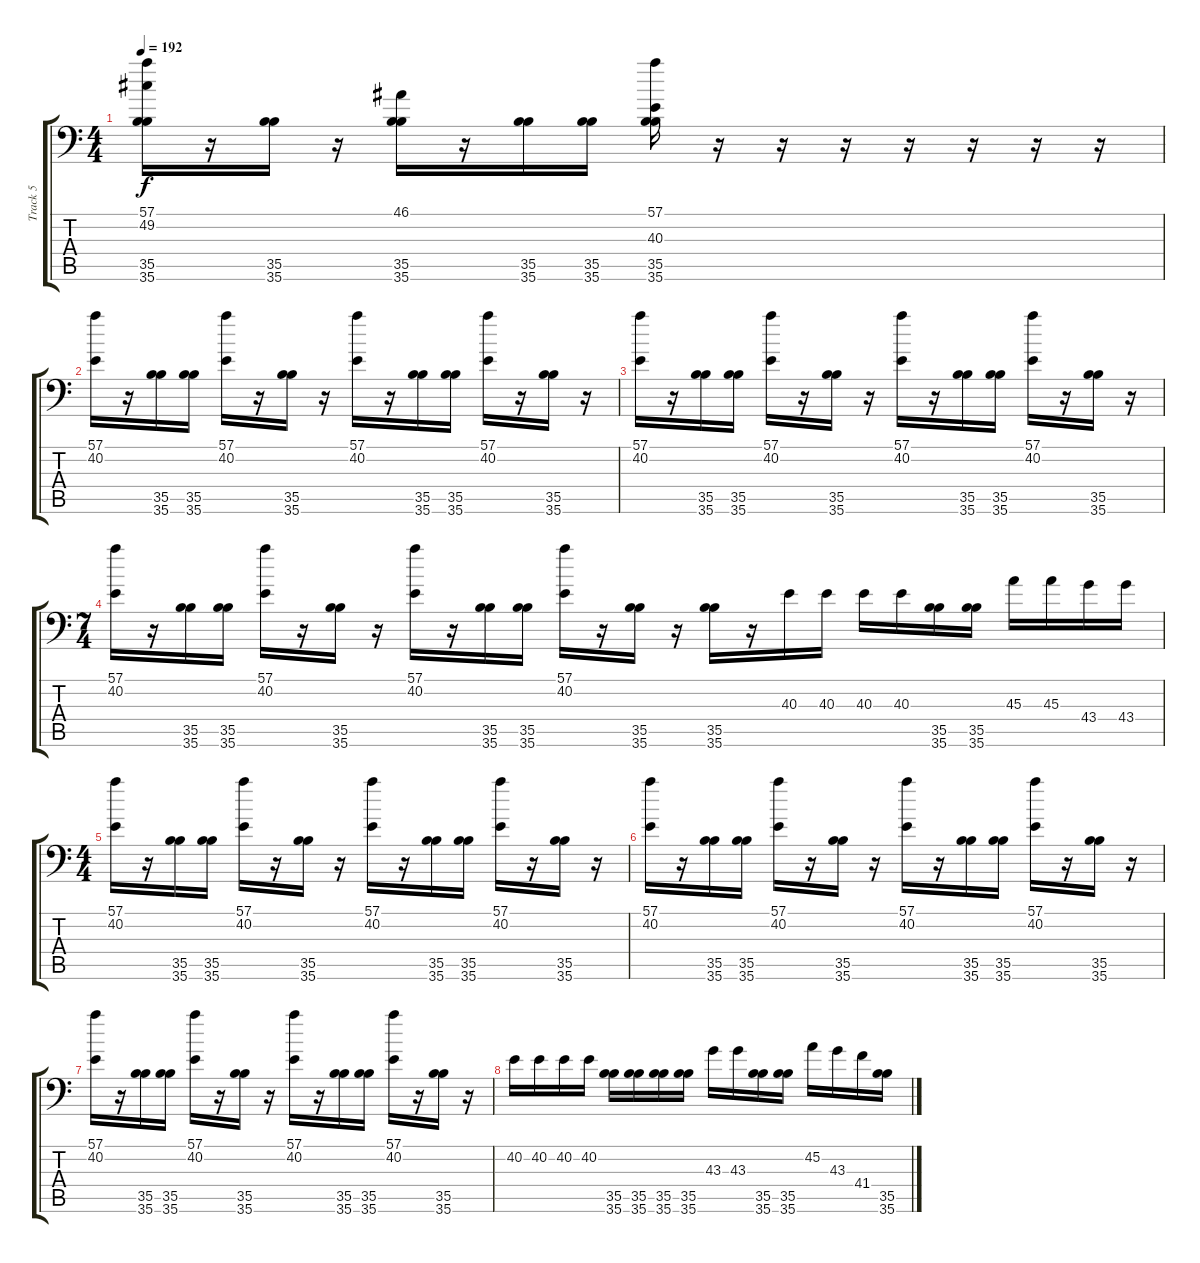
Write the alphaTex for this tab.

\track ("Track 5" "Track 5") {instrument acousticgrandpiano}
\staff {score tabs}
\tuning (C-1 C-1 C-1 C-1 C-1 C-1) {hide}
\ts (4 4)
\tempo 192
\clef f4
\ks c
(57.1 49.2 35.5 35.6).16{dy f} r.16 (35.5 35.6).16 r.16 (46.1 35.5 35.6).16 r.16 (35.5 35.6).16 (35.5 35.6).16 (57.1 40.3 35.5 35.6).16 r.16 r.16 r.16 r.16 r.16 r.16 r.16 |
(57.1 40.2).16 r.16 (35.5 35.6).16 (35.5 35.6).16 (57.1 40.2).16 r.16 (35.5 35.6).16 r.16 (57.1 40.2).16 r.16 (35.5 35.6).16 (35.5 35.6).16 (57.1 40.2).16 r.16 (35.5 35.6).16 r.16 |
(57.1 40.2).16 r.16 (35.5 35.6).16 (35.5 35.6).16 (57.1 40.2).16 r.16 (35.5 35.6).16 r.16 (57.1 40.2).16 r.16 (35.5 35.6).16 (35.5 35.6).16 (57.1 40.2).16 r.16 (35.5 35.6).16 r.16 |
\ts (7 4)
(57.1 40.2).16 r.16 (35.5 35.6).16 (35.5 35.6).16 (57.1 40.2).16 r.16 (35.5 35.6).16 r.16 (57.1 40.2).16 r.16 (35.5 35.6).16 (35.5 35.6).16 (57.1 40.2).16 r.16 (35.5 35.6).16 r.16 (35.5 35.6).16 r.16 40.3.16 40.3.16 40.3.16 40.3.16 (35.5 35.6).16 (35.5 35.6).16 45.3.16 45.3.16 43.4.16 43.4.16 |
\ts (4 4)
(57.1 40.2).16 r.16 (35.5 35.6).16 (35.5 35.6).16 (57.1 40.2).16 r.16 (35.5 35.6).16 r.16 (57.1 40.2).16 r.16 (35.5 35.6).16 (35.5 35.6).16 (57.1 40.2).16 r.16 (35.5 35.6).16 r.16 |
(57.1 40.2).16 r.16 (35.5 35.6).16 (35.5 35.6).16 (57.1 40.2).16 r.16 (35.5 35.6).16 r.16 (57.1 40.2).16 r.16 (35.5 35.6).16 (35.5 35.6).16 (57.1 40.2).16 r.16 (35.5 35.6).16 r.16 |
(57.1 40.2).16 r.16 (35.5 35.6).16 (35.5 35.6).16 (57.1 40.2).16 r.16 (35.5 35.6).16 r.16 (57.1 40.2).16 r.16 (35.5 35.6).16 (35.5 35.6).16 (57.1 40.2).16 r.16 (35.5 35.6).16 r.16 |
40.2.16 40.2.16 40.2.16 40.2.16 (35.5 35.6).16 (35.5 35.6).16 (35.5 35.6).16 (35.5 35.6).16 43.3.16 43.3.16 (35.5 35.6).16 (35.5 35.6).16 45.2.16 43.3.16 41.4.16 (35.5 35.6).16
